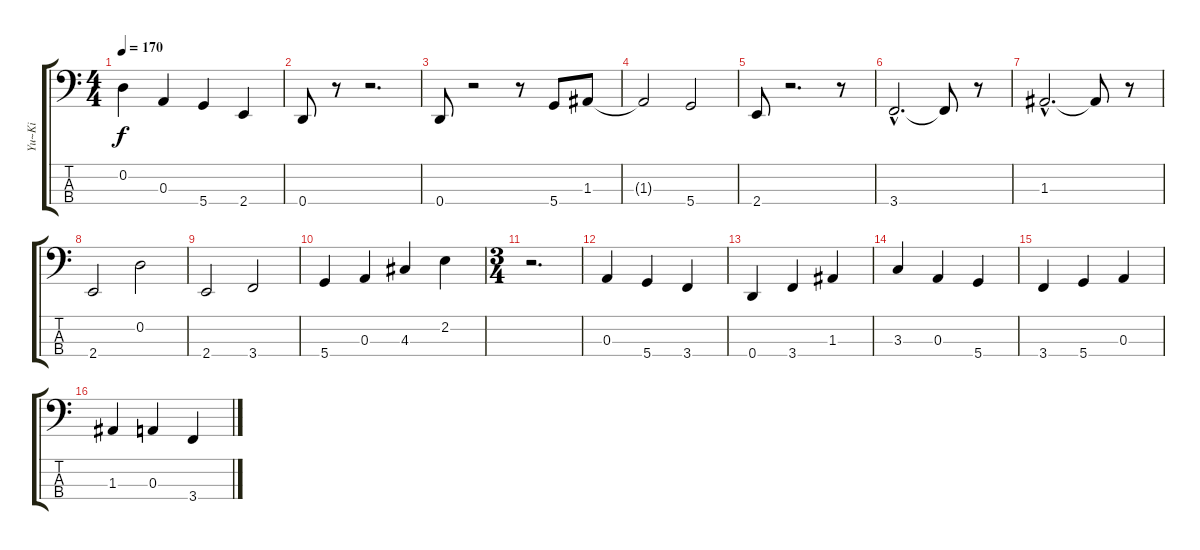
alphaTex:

\track ("Yu~Ki" "Yu~Ki") {instrument fretlessbass}
\staff {score tabs}
\tuning (G2 D2 A1 D1) {hide}
\ts (4 4)
\tempo 170
\clef f4
\ks c
0.2.4{dy f} 0.3.4 5.4.4 2.4.4 |
0.4.8 r.8 r.2{d} |
0.4.8 r.2 r.8 5.4.8 1.3.8 |
1.3{t}.2 5.4.2 |
2.4.8 r.2{d} r.8 |
3.4{hac}.2{d} 3.4{t}.8 r.8 |
1.3{hac}.2{d} 1.3{t}.8 r.8 |
2.4.2 0.2.2 |
2.4.2 3.4.2 |
5.4.4 0.3.4 4.3.4 2.2.4 |
\ts (3 4)
r.2{d} |
0.3.4 5.4.4 3.4.4 |
0.4.4 3.4.4 1.3.4 |
3.3.4 0.3.4 5.4.4 |
3.4.4 5.4.4 0.3.4 |
1.3.4 0.3.4 3.4.4
